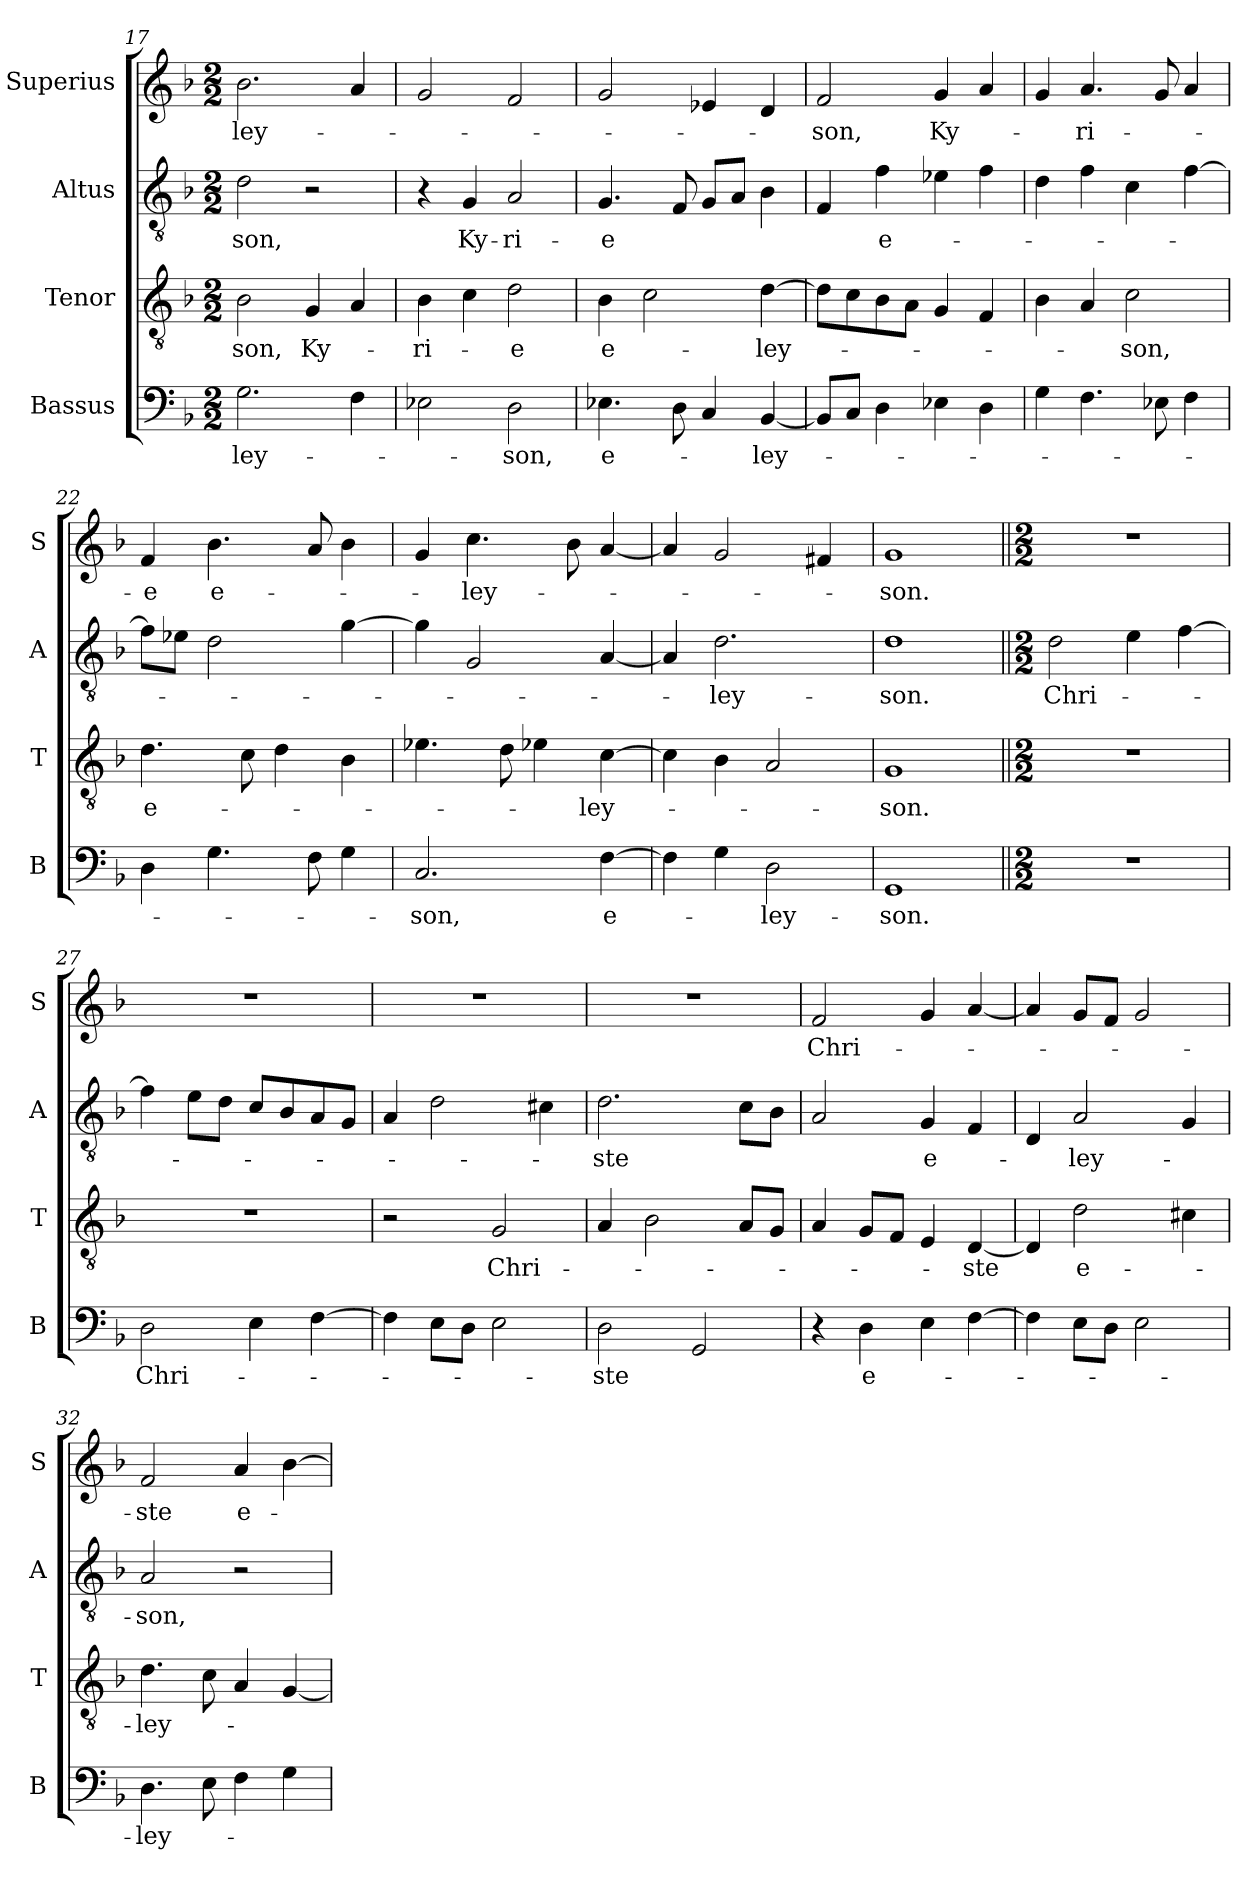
**kern	**text	**kern	**text	**kern	**text	**kern	**text
*part4	*part4	*part3	*part3	*part2	*part2	*part1	*part1
*staff4	*staff4	*staff3	*staff3	*staff2	*staff2	*staff1	*staff1
*I"Bassus	*	*I"Tenor	*	*I"Altus	*	*I"Superius	*
*I'B	*	*I'T	*	*I'A	*	*I'S	*
*clefF4	*	*clefGv2	*	*clefGv2	*	*clefG2	*
*k[b-]	*	*k[b-]	*	*k[b-]	*	*k[b-]	*
*M2/2	*	*M2/2	*	*M2/2	*	*M2/2	*
=17	=17	=17	=17	=17	=17	=17	=17
!	!LO:LY:i	!	!LO:LY:i	!	!LO:LY:i	!	!LO:LY:i
2.G	-ley-	2B-	-son,	2d	-son,	2.b-	-ley-
!	!	!	!LO:LY:i	!	!	!	!
.	.	4G	Ky-	2r	.	.	.
4F	.	4A	.	.	.	4a	.
=18	=18	=18	=18	=18	=18	=18	=18
!	!	!	!LO:LY:i	!	!	!	!
2E-X	.	4B-	-ri-	4r	.	2g	.
!	!	!	!	!	!LO:LY:i	!	!
.	.	4c	.	4G	Ky-	.	.
!	!LO:LY:i	!	!LO:LY:i	!	!LO:LY:i	!	!
2D	-son,	2d	-e	2A	-ri-	2f	.
=19	=19	=19	=19	=19	=19	=19	=19
!	!LO:LY:i	!	!LO:LY:i	!	!LO:LY:i	!	!
4.E-X	e-	4B-	e-	4.G	-e	2g	.
.	.	2c	.	.	.	.	.
8D	.	.	.	8F	.	.	.
4C	.	.	.	8GL	.	4e-X	.
.	.	.	.	8AJ	.	.	.
!	!LO:LY:i	!	!LO:LY:i	!	!	!	!
[4BB-	-ley-	[4d	-ley-	4B-	.	4d	.
=20	=20	=20	=20	=20	=20	=20	=20
!	!	!	!	!	!	!	!LO:LY:i
8BB-L]	.	8dL]	.	4F	.	2f	-son,
8CJ	.	8c	.	.	.	.	.
4D	.	8B-	.	4f	e-	.	.
.	.	8AJ	.	.	.	.	.
!	!	!	!	!	!	!	!LO:LY:i
4E-X	.	4G	.	4e-X	.	4g	Ky-
4D	.	4F	.	4f	.	4a	.
=21	=21	=21	=21	=21	=21	=21	=21
4G	.	4B-	.	4d	.	4g	.
!	!	!	!	!	!	!	!LO:LY:i
4.F	.	4A	.	4f	.	4.a	-ri-
!	!	!	!LO:LY:i	!	!	!	!
.	.	2c	-son,	4c	.	.	.
8E-i	.	.	.	.	.	8g	.
4F	.	.	.	[4f	.	4a	.
=22	=22	=22	=22	=22	=22	=22	=22
!	!	!	!	!	!	!	!LO:LY:i
4D	.	4.d	e-	8fL]	.	4f	-e
.	.	.	.	8e-XJ	.	.	.
4.G	.	.	.	2d	.	4.b-	e-
.	.	8c	.	.	.	.	.
.	.	4d	.	.	.	.	.
8F	.	.	.	.	.	8a	.
4G	.	4B-	.	[4g	.	4b-	.
=23	=23	=23	=23	=23	=23	=23	=23
!	!LO:LY:i	!	!	!	!	!	!
2.C	-son,	4.e-X	.	4g]	.	4g	.
.	.	.	.	2G	.	4.cc	-ley-
.	.	8d	.	.	.	.	.
.	.	4e-X	.	.	.	.	.
.	.	.	.	.	.	8b-	.
[4F	e-	[4c	-ley-	[4A	.	[4a	.
=24	=24	=24	=24	=24	=24	=24	=24
4F]	.	4c]	.	4A]	.	4a]	.
4G	.	4B-	.	2.d	-ley-	2g	.
2D	-ley-	2A	.	.	.	.	.
.	.	.	.	.	.	4f#X	.
=25	=25	=25	=25	=25	=25	=25	=25
1GG	-son.	1G	-son.	1d	-son.	1g	-son.
=26||	=26||	=26||	=26||	=26||	=26||	=26||	=26||
*M2/2	*	*M2/2	*	*M2/2	*	*M2/2	*
1r	.	1r	.	2d	Chri-	1r	.
.	.	.	.	4e	.	.	.
.	.	.	.	[4f	.	.	.
=27	=27	=27	=27	=27	=27	=27	=27
2D	Chri-	1r	.	4f]	.	1r	.
.	.	.	.	8eL	.	.	.
.	.	.	.	8dJ	.	.	.
4E	.	.	.	8cL	.	.	.
.	.	.	.	8B-	.	.	.
[4F	.	.	.	8A	.	.	.
.	.	.	.	8GJ	.	.	.
=28	=28	=28	=28	=28	=28	=28	=28
4F]	.	2r	.	4A	.	1r	.
8EL	.	.	.	2d	.	.	.
8DJ	.	.	.	.	.	.	.
2E	.	2G	Chri-	.	.	.	.
.	.	.	.	4c#X	.	.	.
=29	=29	=29	=29	=29	=29	=29	=29
2D	-ste	4A	.	2.d	-ste	1r	.
.	.	2B-	.	.	.	.	.
2GG	.	.	.	.	.	.	.
.	.	8AL	.	8cL	.	.	.
.	.	8GJ	.	8B-J	.	.	.
=30	=30	=30	=30	=30	=30	=30	=30
4r	.	4A	.	2A	.	2f	Chri-
!	!LO:LY:i	!	!	!	!	!	!
4D	e-	8GL	.	.	.	.	.
.	.	8FJ	.	.	.	.	.
!	!	!	!	!	!LO:LY:i	!	!
4E	.	4E	.	4G	e-	4g	.
[4F	.	[4D	-ste	4F	.	[4a	.
=31	=31	=31	=31	=31	=31	=31	=31
4F]	.	4D]	.	4D	.	4a]	.
!	!	!	!LO:LY:i	!	!LO:LY:i	!	!
8EL	.	2d	e-	2A	-ley-	8gL	.
8DJ	.	.	.	.	.	8fJ	.
2E	.	.	.	.	.	2g	.
.	.	4c#X	.	4G	.	.	.
=32	=32	=32	=32	=32	=32	=32	=32
!	!LO:LY:i	!	!LO:LY:i	!	!LO:LY:i	!	!
4.D	-ley-	4.d	-ley-	2A	-son,	2f	-ste
8E	.	8c	.	.	.	.	.
!	!	!	!	!	!	!	!LO:LY:i
4F	.	4A	.	2r	.	4a	e-
4G	.	[4G	.	.	.	[4b-	.
=	=	=	=	=	=	=	=
*-	*-	*-	*-	*-	*-	*-	*-
